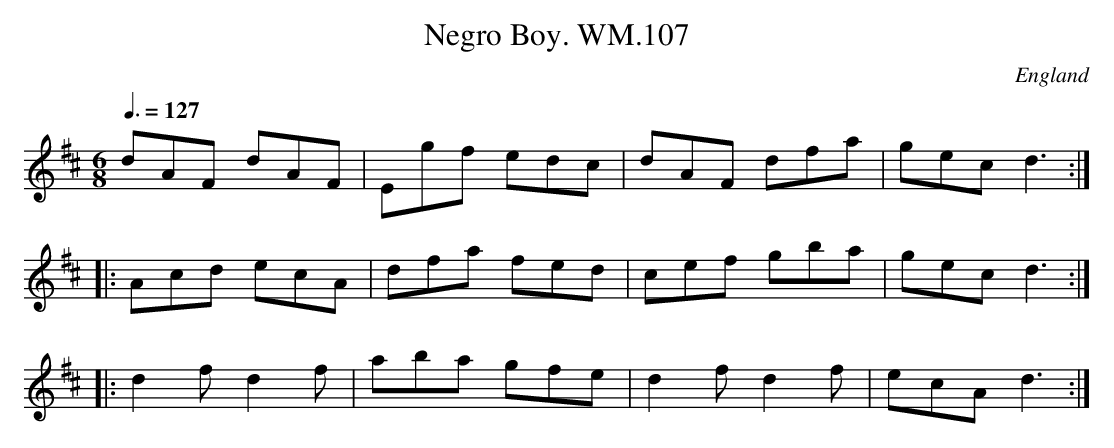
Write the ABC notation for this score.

X:1
T:Negro Boy. WM.107
L:1/8
M:6/8
O:England
Q:3/8=127
K:D
dAF dAF|Egf edc|dAF dfa|gec d3:|!
|:Acd ecA|dfa fed|cef gba|gec d3:|!
|:d2f d2f|aba gfe|d2fd2f|ecAd3:|
